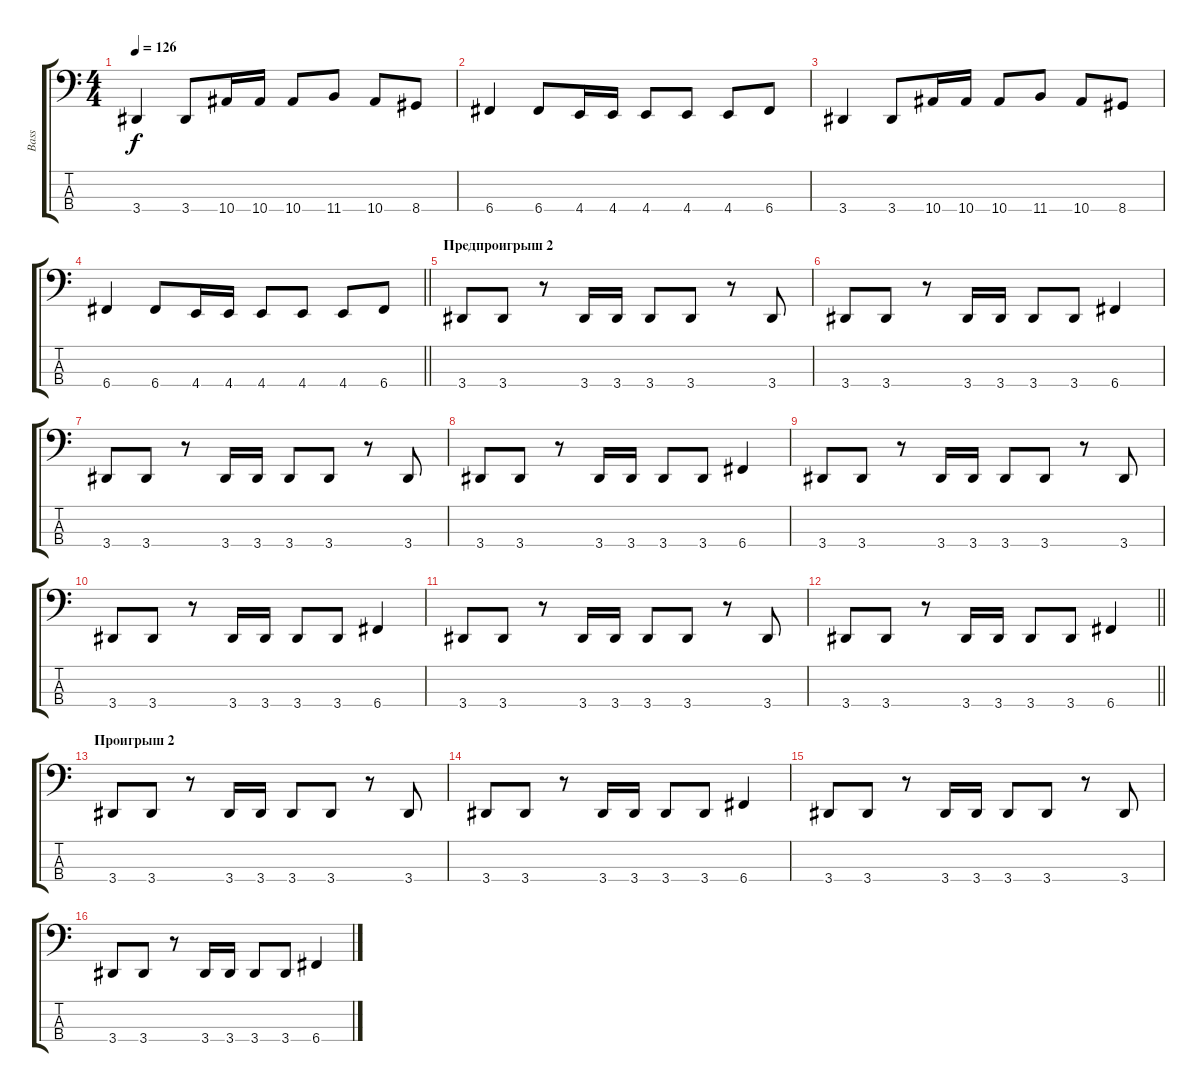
\track ("Bass" "Bass") {instrument electricbassfinger}
\staff {score tabs}
\tuning (F2 C2 G1 C1) {hide}
\ts (4 4)
\tempo 126
\clef f4
\ks c
3.4.4{dy f} 3.4.8 10.4.16 10.4.16 10.4.8 11.4.8 10.4.8 8.4.8 |
6.4.4 6.4.8 4.4.16 4.4.16 4.4.8 4.4.8 4.4.8 6.4.8 |
3.4.4 3.4.8 10.4.16 10.4.16 10.4.8 11.4.8 10.4.8 8.4.8 |
\barLineRight lightlight
6.4.4 6.4.8 4.4.16 4.4.16 4.4.8 4.4.8 4.4.8 6.4.8 |
\section ("" "Предпроигрыш 2")
3.4.8 3.4.8 r.8 3.4.16 3.4.16 3.4.8 3.4.8 r.8 3.4.8 |
3.4.8 3.4.8 r.8 3.4.16 3.4.16 3.4.8 3.4.8 6.4.4 |
3.4.8 3.4.8 r.8 3.4.16 3.4.16 3.4.8 3.4.8 r.8 3.4.8 |
3.4.8 3.4.8 r.8 3.4.16 3.4.16 3.4.8 3.4.8 6.4.4 |
3.4.8 3.4.8 r.8 3.4.16 3.4.16 3.4.8 3.4.8 r.8 3.4.8 |
3.4.8 3.4.8 r.8 3.4.16 3.4.16 3.4.8 3.4.8 6.4.4 |
3.4.8 3.4.8 r.8 3.4.16 3.4.16 3.4.8 3.4.8 r.8 3.4.8 |
\barLineRight lightlight
3.4.8 3.4.8 r.8 3.4.16 3.4.16 3.4.8 3.4.8 6.4.4 |
\section ("" "Проигрыш 2")
3.4.8 3.4.8 r.8 3.4.16 3.4.16 3.4.8 3.4.8 r.8 3.4.8 |
3.4.8 3.4.8 r.8 3.4.16 3.4.16 3.4.8 3.4.8 6.4.4 |
3.4.8 3.4.8 r.8 3.4.16 3.4.16 3.4.8 3.4.8 r.8 3.4.8 |
3.4.8 3.4.8 r.8 3.4.16 3.4.16 3.4.8 3.4.8 6.4.4
